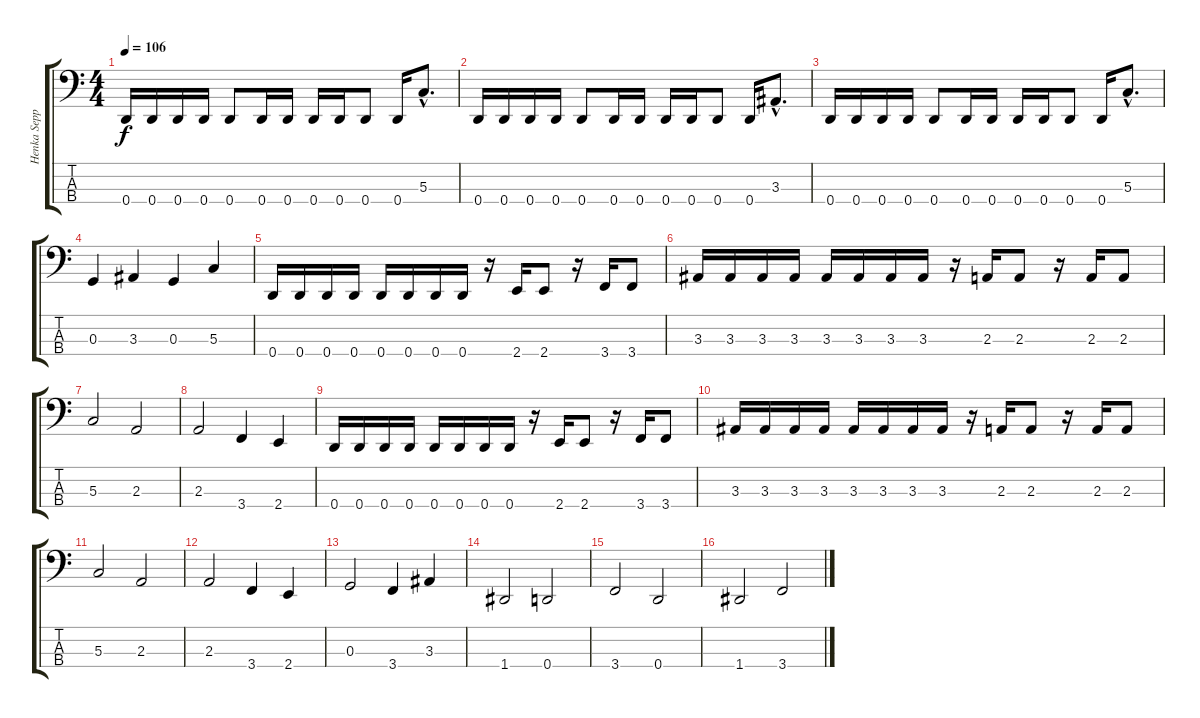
\track ("Henka Seppäla" "Henka Sepp") {instrument electricbasspick}
\staff {score tabs}
\tuning (F2 C2 G1 D1) {hide}
\ts (4 4)
\tempo 106
\clef f4
\ks c
0.4.16{dy f} 0.4.16 0.4.16 0.4.16 0.4.8 0.4.16 0.4.16 0.4.16 0.4.16 0.4.8 0.4.16 5.3{hac}.8{d} |
0.4.16 0.4.16 0.4.16 0.4.16 0.4.8 0.4.16 0.4.16 0.4.16 0.4.16 0.4.8 0.4.16 3.3{hac}.8{d} |
0.4.16 0.4.16 0.4.16 0.4.16 0.4.8 0.4.16 0.4.16 0.4.16 0.4.16 0.4.8 0.4.16 5.3{hac}.8{d} |
0.3.4 3.3.4 0.3.4 5.3.4 |
0.4.16 0.4.16 0.4.16 0.4.16 0.4.16 0.4.16 0.4.16 0.4.16 r.16 2.4.16 2.4.8 r.16 3.4.16 3.4.8 |
3.3.16 3.3.16 3.3.16 3.3.16 3.3.16 3.3.16 3.3.16 3.3.16 r.16 2.3.16 2.3.8 r.16 2.3.16 2.3.8 |
5.3.2 2.3.2 |
2.3.2 3.4.4 2.4.4 |
0.4.16 0.4.16 0.4.16 0.4.16 0.4.16 0.4.16 0.4.16 0.4.16 r.16 2.4.16 2.4.8 r.16 3.4.16 3.4.8 |
3.3.16 3.3.16 3.3.16 3.3.16 3.3.16 3.3.16 3.3.16 3.3.16 r.16 2.3.16 2.3.8 r.16 2.3.16 2.3.8 |
5.3.2 2.3.2 |
2.3.2 3.4.4 2.4.4 |
0.3.2 3.4.4 3.3.4 |
1.4.2 0.4.2 |
3.4.2 0.4.2 |
1.4.2 3.4.2
